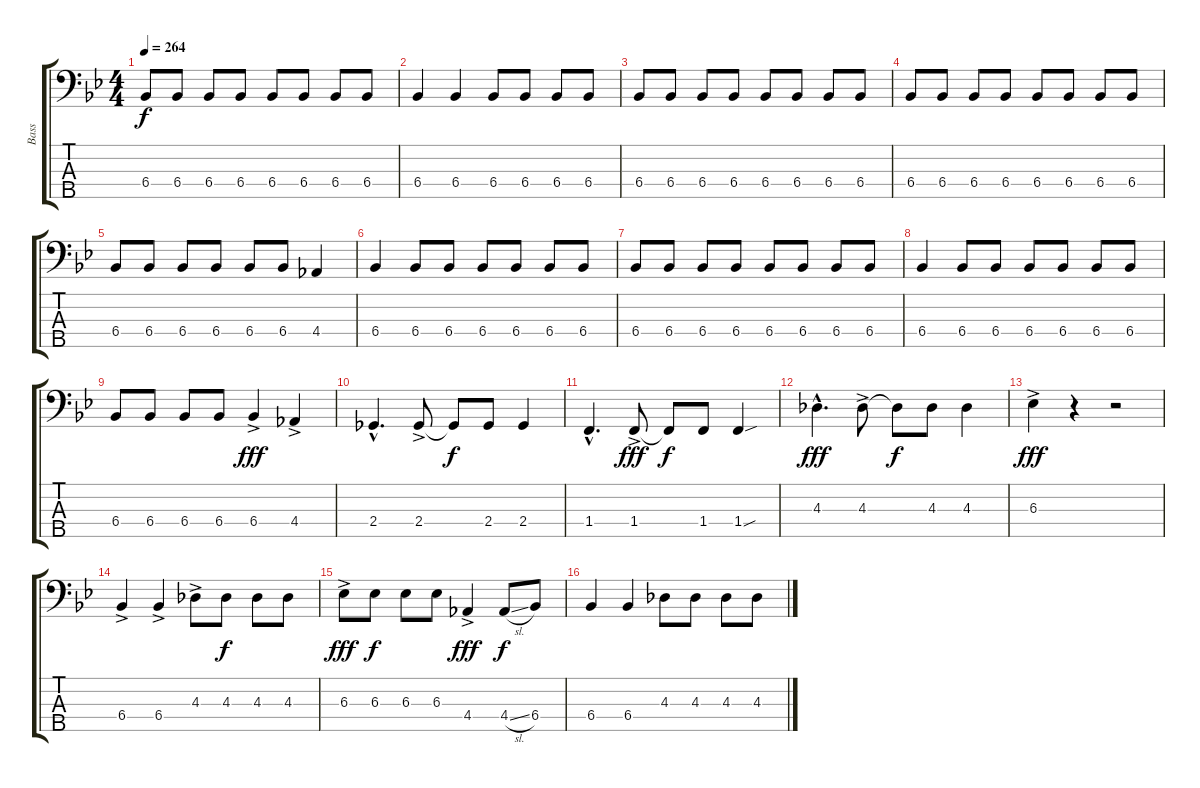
\track ("Bass" "Bass") {instrument electricbasspick}
\staff {score tabs}
\tuning (G2 D2 A1 E1 B0) {hide}
\ts (4 4)
\tempo 264
\clef f4
\ks gminor
6.4.8{dy f} 6.4.8 6.4.8 6.4.8 6.4.8 6.4.8 6.4.8 6.4.8 |
6.4.4 6.4.4 6.4.8 6.4.8 6.4.8 6.4.8 |
6.4.8 6.4.8 6.4.8 6.4.8 6.4.8 6.4.8 6.4.8 6.4.8 |
6.4.8 6.4.8 6.4.8 6.4.8 6.4.8 6.4.8 6.4.8 6.4.8 |
6.4.8 6.4.8 6.4.8 6.4.8 6.4.8 6.4.8 4.4.4 |
6.4.4 6.4.8 6.4.8 6.4.8 6.4.8 6.4.8 6.4.8 |
6.4.8 6.4.8 6.4.8 6.4.8 6.4.8 6.4.8 6.4.8 6.4.8 |
6.4.4 6.4.8 6.4.8 6.4.8 6.4.8 6.4.8 6.4.8 |
6.4.8 6.4.8 6.4.8 6.4.8 6.4{ac}.4{dy fff} 4.4{ac}.4 |
2.4{hac}.4{d} 2.4{ac}.8 2.4{t}.8{dy f} 2.4.8 2.4.4 |
1.4{hac}.4{d} 1.4{ac}.8{dy fff} 1.4{t}.8{dy f} 1.4.8 1.4{sou}.4 |
4.3{hac}.4{d dy fff} 4.3{ac}.8 4.3{t}.8{dy f} 4.3.8 4.3.4 |
6.3{ac}.4{dy fff} r.4 r.2 |
6.4{ac}.4 6.4{ac}.4 4.3{ac}.8 4.3.8{dy f} 4.3.8 4.3.8 |
6.3{ac}.8{dy fff} 6.3.8{dy f} 6.3.8 6.3.8 4.4{ac}.4{dy fff} 4.4{sl}.8{dy f} 6.4.8 |
6.4.4 6.4.4 4.3.8 4.3.8 4.3.8 4.3.8
